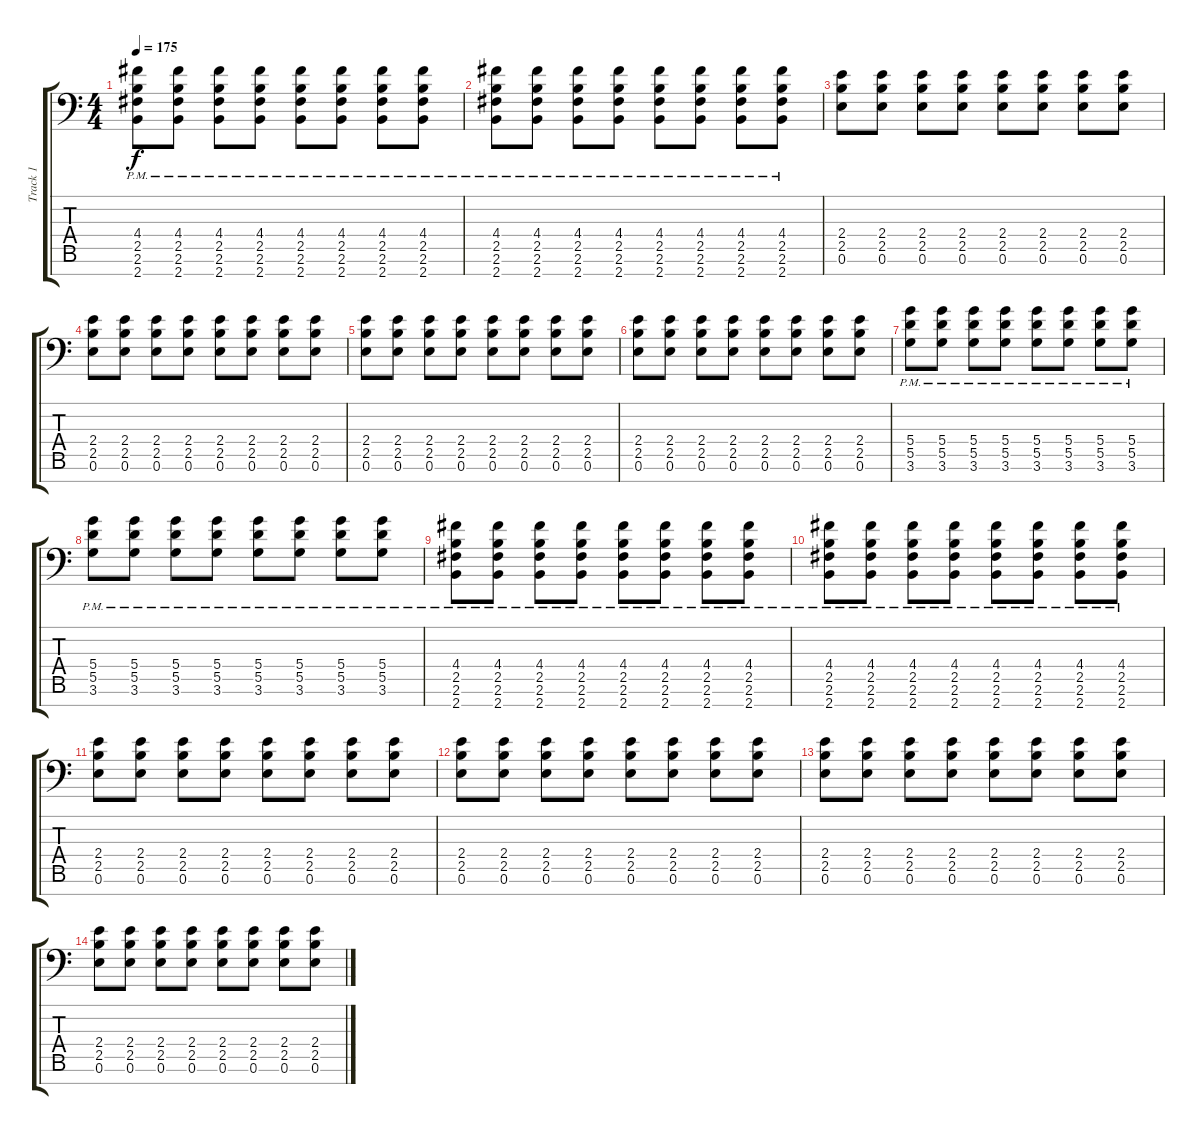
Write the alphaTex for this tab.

\track ("Track 1" "Track 1") {instrument acousticguitarsteel}
\staff {score tabs}
\tuning (E4 B3 G3 D3 A2 E2 A1) {hide}
\ts (4 4)
\tempo 175
\clef f4
\ks c
(4.4{pm} 2.5{pm} 2.6{pm} 2.7{pm}).8{dy f} (4.4{pm} 2.5{pm} 2.6{pm} 2.7{pm}).8 (4.4{pm} 2.5{pm} 2.6{pm} 2.7{pm}).8 (4.4{pm} 2.5{pm} 2.6{pm} 2.7{pm}).8 (4.4{pm} 2.5{pm} 2.6{pm} 2.7{pm}).8 (4.4{pm} 2.5{pm} 2.6{pm} 2.7{pm}).8 (4.4{pm} 2.5{pm} 2.6{pm} 2.7{pm}).8 (4.4{pm} 2.5{pm} 2.6{pm} 2.7{pm}).8 |
(4.4{pm} 2.5{pm} 2.6{pm} 2.7{pm}).8 (4.4{pm} 2.5{pm} 2.6{pm} 2.7{pm}).8 (4.4{pm} 2.5{pm} 2.6{pm} 2.7{pm}).8 (4.4{pm} 2.5{pm} 2.6{pm} 2.7{pm}).8 (4.4{pm} 2.5{pm} 2.6{pm} 2.7{pm}).8 (4.4{pm} 2.5{pm} 2.6{pm} 2.7{pm}).8 (4.4{pm} 2.5{pm} 2.6{pm} 2.7{pm}).8 (4.4{pm} 2.5{pm} 2.6{pm} 2.7{pm}).8 |
(2.4 2.5 0.6).8 (2.4 2.5 0.6).8 (2.4 2.5 0.6).8 (2.4 2.5 0.6).8 (2.4 2.5 0.6).8 (2.4 2.5 0.6).8 (2.4 2.5 0.6).8 (2.4 2.5 0.6).8 |
(2.4 2.5 0.6).8 (2.4 2.5 0.6).8 (2.4 2.5 0.6).8 (2.4 2.5 0.6).8 (2.4 2.5 0.6).8 (2.4 2.5 0.6).8 (2.4 2.5 0.6).8 (2.4 2.5 0.6).8 |
(2.4 2.5 0.6).8 (2.4 2.5 0.6).8 (2.4 2.5 0.6).8 (2.4 2.5 0.6).8 (2.4 2.5 0.6).8 (2.4 2.5 0.6).8 (2.4 2.5 0.6).8 (2.4 2.5 0.6).8 |
(2.4 2.5 0.6).8 (2.4 2.5 0.6).8 (2.4 2.5 0.6).8 (2.4 2.5 0.6).8 (2.4 2.5 0.6).8 (2.4 2.5 0.6).8 (2.4 2.5 0.6).8 (2.4 2.5 0.6).8 |
(5.4{pm} 5.5{pm} 3.6{pm}).8 (5.4{pm} 5.5{pm} 3.6{pm}).8 (5.4{pm} 5.5{pm} 3.6{pm}).8 (5.4{pm} 5.5{pm} 3.6{pm}).8 (5.4{pm} 5.5{pm} 3.6{pm}).8 (5.4{pm} 5.5{pm} 3.6{pm}).8 (5.4{pm} 5.5{pm} 3.6{pm}).8 (5.4{pm} 5.5{pm} 3.6{pm}).8 |
(5.4{pm} 5.5{pm} 3.6{pm}).8 (5.4{pm} 5.5{pm} 3.6{pm}).8 (5.4{pm} 5.5{pm} 3.6{pm}).8 (5.4{pm} 5.5{pm} 3.6{pm}).8 (5.4{pm} 5.5{pm} 3.6{pm}).8 (5.4{pm} 5.5{pm} 3.6{pm}).8 (5.4{pm} 5.5{pm} 3.6{pm}).8 (5.4{pm} 5.5{pm} 3.6{pm}).8 |
(4.4{pm} 2.5{pm} 2.6{pm} 2.7{pm}).8 (4.4{pm} 2.5{pm} 2.6{pm} 2.7{pm}).8 (4.4{pm} 2.5{pm} 2.6{pm} 2.7{pm}).8 (4.4{pm} 2.5{pm} 2.6{pm} 2.7{pm}).8 (4.4{pm} 2.5{pm} 2.6{pm} 2.7{pm}).8 (4.4{pm} 2.5{pm} 2.6{pm} 2.7{pm}).8 (4.4{pm} 2.5{pm} 2.6{pm} 2.7{pm}).8 (4.4{pm} 2.5{pm} 2.6{pm} 2.7{pm}).8 |
(4.4{pm} 2.5{pm} 2.6{pm} 2.7{pm}).8 (4.4{pm} 2.5{pm} 2.6{pm} 2.7{pm}).8 (4.4{pm} 2.5{pm} 2.6{pm} 2.7{pm}).8 (4.4{pm} 2.5{pm} 2.6{pm} 2.7{pm}).8 (4.4{pm} 2.5{pm} 2.6{pm} 2.7{pm}).8 (4.4{pm} 2.5{pm} 2.6{pm} 2.7{pm}).8 (4.4{pm} 2.5{pm} 2.6{pm} 2.7{pm}).8 (4.4{pm} 2.5{pm} 2.6{pm} 2.7{pm}).8 |
(2.4 2.5 0.6).8 (2.4 2.5 0.6).8 (2.4 2.5 0.6).8 (2.4 2.5 0.6).8 (2.4 2.5 0.6).8 (2.4 2.5 0.6).8 (2.4 2.5 0.6).8 (2.4 2.5 0.6).8 |
(2.4 2.5 0.6).8 (2.4 2.5 0.6).8 (2.4 2.5 0.6).8 (2.4 2.5 0.6).8 (2.4 2.5 0.6).8 (2.4 2.5 0.6).8 (2.4 2.5 0.6).8 (2.4 2.5 0.6).8 |
(2.4 2.5 0.6).8 (2.4 2.5 0.6).8 (2.4 2.5 0.6).8 (2.4 2.5 0.6).8 (2.4 2.5 0.6).8 (2.4 2.5 0.6).8 (2.4 2.5 0.6).8 (2.4 2.5 0.6).8 |
(2.4 2.5 0.6).8 (2.4 2.5 0.6).8 (2.4 2.5 0.6).8 (2.4 2.5 0.6).8 (2.4 2.5 0.6).8 (2.4 2.5 0.6).8 (2.4 2.5 0.6).8 (2.4 2.5 0.6).8
